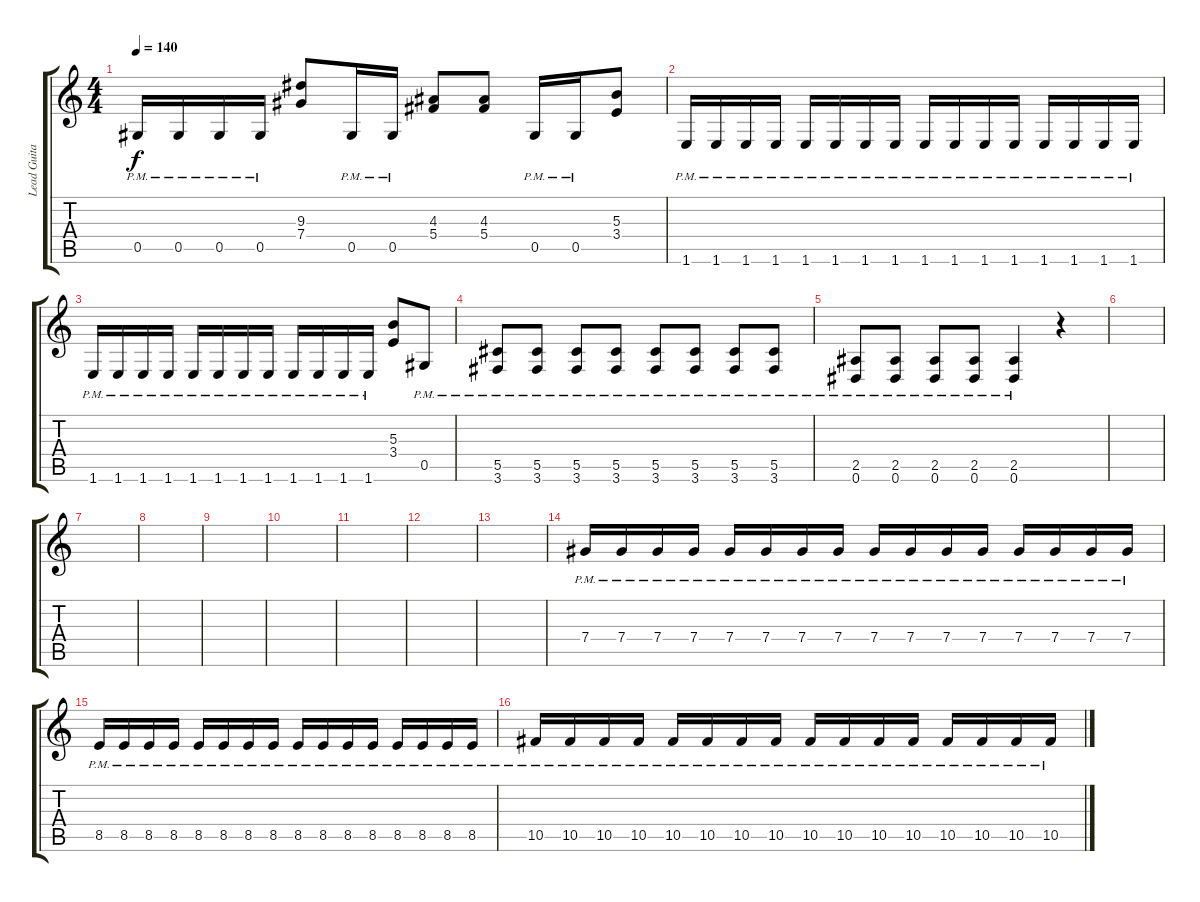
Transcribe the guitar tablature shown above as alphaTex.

\track ("Lead Guitar" "Lead Guita") {instrument distortionguitar}
\staff {score tabs}
\tuning (Eb4 Bb3 Gb3 Db3 Ab2 Eb2) {hide}
\ts (4 4)
\tempo 140
\clef g2
\ks c
0.5{pm}.16{dy f} 0.5{pm}.16 0.5{pm}.16 0.5{pm}.16 (9.3 7.4).8 0.5{pm}.16 0.5{pm}.16 (4.3 5.4).8 (4.3 5.4).8 0.5{pm}.16 0.5{pm}.16 (5.3 3.4).8 |
1.6{pm}.16 1.6{pm}.16 1.6{pm}.16 1.6{pm}.16 1.6{pm}.16 1.6{pm}.16 1.6{pm}.16 1.6{pm}.16 1.6{pm}.16 1.6{pm}.16 1.6{pm}.16 1.6{pm}.16 1.6{pm}.16 1.6{pm}.16 1.6{pm}.16 1.6{pm}.16 |
1.6{pm}.16 1.6{pm}.16 1.6{pm}.16 1.6{pm}.16 1.6{pm}.16 1.6{pm}.16 1.6{pm}.16 1.6{pm}.16 1.6{pm}.16 1.6{pm}.16 1.6{pm}.16 1.6{pm}.16 (5.3 3.4).8 0.5{pm}.8 |
(5.5{pm} 3.6{pm}).8 (5.5{pm} 3.6{pm}).8 (5.5{pm} 3.6{pm}).8 (5.5{pm} 3.6{pm}).8 (5.5{pm} 3.6{pm}).8 (5.5{pm} 3.6{pm}).8 (5.5{pm} 3.6{pm}).8 (5.5{pm} 3.6{pm}).8 |
(2.5{pm} 0.6{pm}).8 (2.5{pm} 0.6{pm}).8 (2.5{pm} 0.6{pm}).8 (2.5{pm} 0.6{pm}).8 (2.5{pm} 0.6{pm}).4 r.4 |
|
|
|
|
|
|
|
|
7.4{pm}.16 7.4{pm}.16 7.4{pm}.16 7.4{pm}.16 7.4{pm}.16 7.4{pm}.16 7.4{pm}.16 7.4{pm}.16 7.4{pm}.16 7.4{pm}.16 7.4{pm}.16 7.4{pm}.16 7.4{pm}.16 7.4{pm}.16 7.4{pm}.16 7.4{pm}.16 |
8.5{pm}.16 8.5{pm}.16 8.5{pm}.16 8.5{pm}.16 8.5{pm}.16 8.5{pm}.16 8.5{pm}.16 8.5{pm}.16 8.5{pm}.16 8.5{pm}.16 8.5{pm}.16 8.5{pm}.16 8.5{pm}.16 8.5{pm}.16 8.5{pm}.16 8.5{pm}.16 |
10.5{pm}.16 10.5{pm}.16 10.5{pm}.16 10.5{pm}.16 10.5{pm}.16 10.5{pm}.16 10.5{pm}.16 10.5{pm}.16 10.5{pm}.16 10.5{pm}.16 10.5{pm}.16 10.5{pm}.16 10.5{pm}.16 10.5{pm}.16 10.5{pm}.16 10.5{pm}.16
